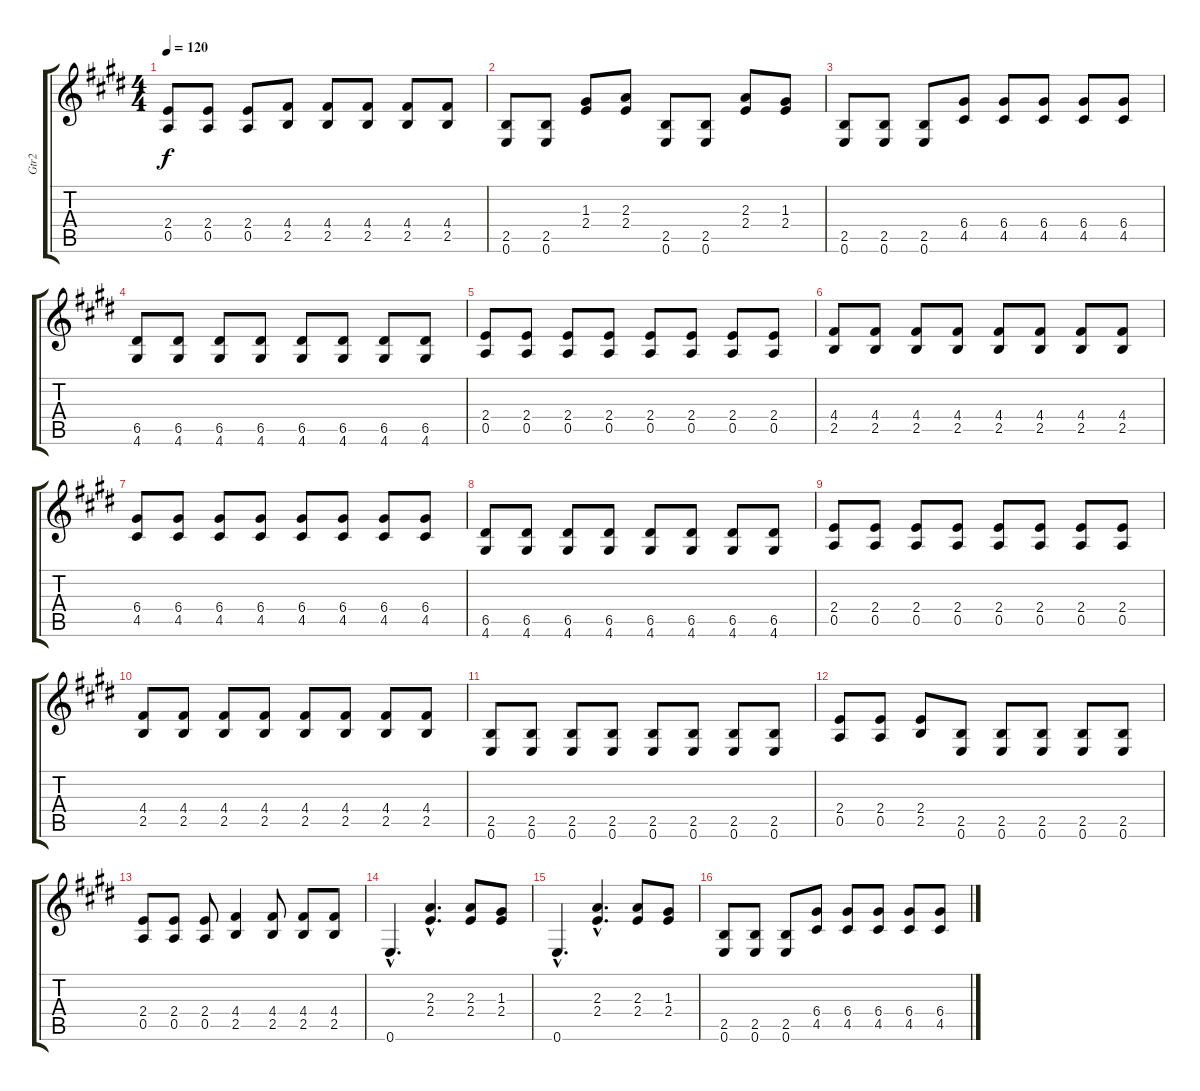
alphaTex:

\track ("Gtr2" "Gtr2") {instrument electricguitarmuted}
\staff {score tabs}
\tuning (E4 B3 G3 D3 A2 E2) {hide}
\ts (4 4)
\tempo 120
\clef g2
\ks e
(2.4 0.5).8{dy f} (2.4 0.5).8 (2.4 0.5).8 (4.4 2.5).8 (4.4 2.5).8 (4.4 2.5).8 (4.4 2.5).8 (4.4 2.5).8 |
(2.5 0.6).8 (2.5 0.6).8 (1.3 2.4).8 (2.3 2.4).8 (2.5 0.6).8 (2.5 0.6).8 (2.3 2.4).8 (1.3 2.4).8 |
(2.5 0.6).8 (2.5 0.6).8 (2.5 0.6).8 (6.4 4.5).8 (6.4 4.5).8 (6.4 4.5).8 (6.4 4.5).8 (6.4 4.5).8 |
(6.5 4.6).8 (6.5 4.6).8 (6.5 4.6).8 (6.5 4.6).8 (6.5 4.6).8 (6.5 4.6).8 (6.5 4.6).8 (6.5 4.6).8 |
(2.4 0.5).8 (2.4 0.5).8 (2.4 0.5).8 (2.4 0.5).8 (2.4 0.5).8 (2.4 0.5).8 (2.4 0.5).8 (2.4 0.5).8 |
(4.4 2.5).8 (4.4 2.5).8 (4.4 2.5).8 (4.4 2.5).8 (4.4 2.5).8 (4.4 2.5).8 (4.4 2.5).8 (4.4 2.5).8 |
(6.4 4.5).8 (6.4 4.5).8 (6.4 4.5).8 (6.4 4.5).8 (6.4 4.5).8 (6.4 4.5).8 (6.4 4.5).8 (6.4 4.5).8 |
(6.5 4.6).8 (6.5 4.6).8 (6.5 4.6).8 (6.5 4.6).8 (6.5 4.6).8 (6.5 4.6).8 (6.5 4.6).8 (6.5 4.6).8 |
(2.4 0.5).8 (2.4 0.5).8 (2.4 0.5).8 (2.4 0.5).8 (2.4 0.5).8 (2.4 0.5).8 (2.4 0.5).8 (2.4 0.5).8 |
(4.4 2.5).8 (4.4 2.5).8 (4.4 2.5).8 (4.4 2.5).8 (4.4 2.5).8 (4.4 2.5).8 (4.4 2.5).8 (4.4 2.5).8 |
(2.5 0.6).8 (2.5 0.6).8 (2.5 0.6).8 (2.5 0.6).8 (2.5 0.6).8 (2.5 0.6).8 (2.5 0.6).8 (2.5 0.6).8 |
(2.4 0.5).8 (2.4 0.5).8 (2.4 2.5).8 (2.5 0.6).8 (2.5 0.6).8 (2.5 0.6).8 (2.5 0.6).8 (2.5 0.6).8 |
(2.4 0.5).8 (2.4 0.5).8 (2.4 0.5).8 (4.4 2.5).4 (4.4 2.5).8 (4.4 2.5).8 (4.4 2.5).8 |
0.6{hac}.4{d} (2.3{hac} 2.4{hac}).4{d} (2.3 2.4).8 (1.3 2.4).8 |
0.6{hac}.4{d} (2.3{hac} 2.4{hac}).4{d} (2.3 2.4).8 (1.3 2.4).8 |
(2.5 0.6).8 (2.5 0.6).8 (2.5 0.6).8 (6.4 4.5).8 (6.4 4.5).8 (6.4 4.5).8 (6.4 4.5).8 (6.4 4.5).8
